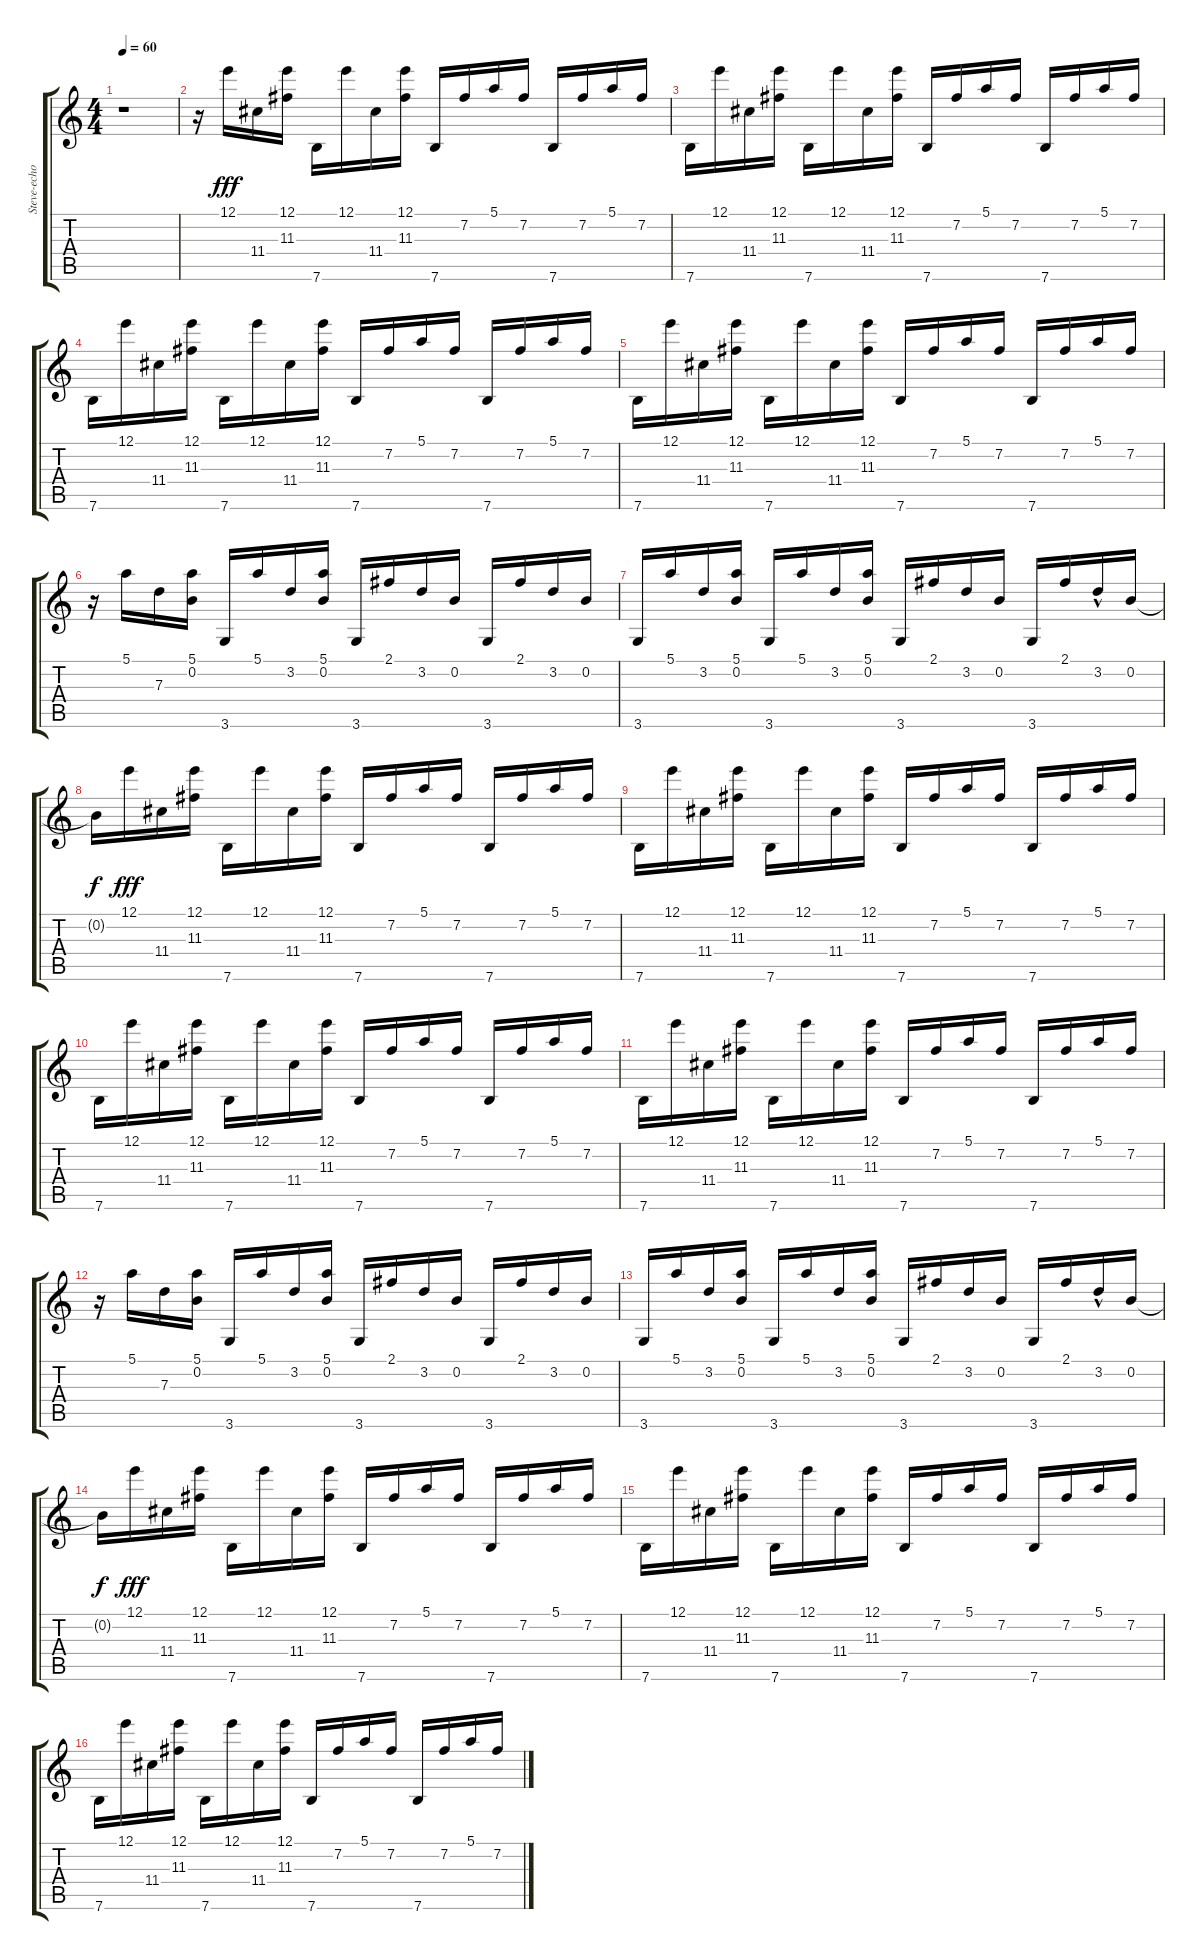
\track ("Steve-echo" "Steve-echo") {instrument electricbasspick}
\staff {score tabs}
\tuning (E4 B3 G3 D3 A2 E2) {hide}
\ts (4 4)
\tempo 60
\clef g2
\ks c
r.1{dy fff instrument electricbasspick} |
r.16 12.1.16{balance 1} 11.4.16 (12.1 11.3).16 7.6.16 12.1.16 11.4.16 (12.1 11.3).16 7.6.16 7.2.16 5.1.16 7.2.16 7.6.16 7.2.16 5.1.16 7.2.16 |
7.6.16 12.1.16 11.4.16 (12.1 11.3).16 7.6.16 12.1.16 11.4.16 (12.1 11.3).16 7.6.16 7.2.16 5.1.16 7.2.16 7.6.16 7.2.16 5.1.16 7.2.16 |
7.6.16 12.1.16 11.4.16 (12.1 11.3).16 7.6.16 12.1.16 11.4.16 (12.1 11.3).16 7.6.16 7.2.16 5.1.16 7.2.16 7.6.16 7.2.16 5.1.16 7.2.16 |
7.6.16 12.1.16 11.4.16 (12.1 11.3).16 7.6.16 12.1.16 11.4.16 (12.1 11.3).16 7.6.16 7.2.16 5.1.16 7.2.16 7.6.16 7.2.16 5.1.16 7.2.16 |
r.16 5.1.16 7.3.16 (5.1 0.2).16 3.6.16 5.1.16 3.2.16 (5.1 0.2).16 3.6.16 2.1.16 3.2.16 0.2.16 3.6.16 2.1.16 3.2.16 0.2.16 |
3.6.16 5.1.16 3.2.16 (5.1 0.2).16 3.6.16 5.1.16 3.2.16 (5.1 0.2).16 3.6.16 2.1.16 3.2.16 0.2.16 3.6.16 2.1.16 3.2{hac}.16 0.2.16 |
0.2{t}.16{dy f} 12.1.16{dy fff} 11.4.16 (12.1 11.3).16 7.6.16 12.1.16 11.4.16 (12.1 11.3).16 7.6.16 7.2.16 5.1.16 7.2.16 7.6.16 7.2.16 5.1.16 7.2.16 |
7.6.16 12.1.16 11.4.16 (12.1 11.3).16 7.6.16 12.1.16 11.4.16 (12.1 11.3).16 7.6.16 7.2.16 5.1.16 7.2.16 7.6.16 7.2.16 5.1.16 7.2.16 |
7.6.16 12.1.16 11.4.16 (12.1 11.3).16 7.6.16 12.1.16 11.4.16 (12.1 11.3).16 7.6.16 7.2.16 5.1.16 7.2.16 7.6.16 7.2.16 5.1.16 7.2.16 |
7.6.16 12.1.16 11.4.16 (12.1 11.3).16 7.6.16 12.1.16 11.4.16 (12.1 11.3).16 7.6.16 7.2.16 5.1.16 7.2.16 7.6.16 7.2.16 5.1.16 7.2.16 |
r.16 5.1.16 7.3.16 (5.1 0.2).16 3.6.16 5.1.16 3.2.16 (5.1 0.2).16 3.6.16 2.1.16 3.2.16 0.2.16 3.6.16 2.1.16 3.2.16 0.2.16 |
3.6.16 5.1.16 3.2.16 (5.1 0.2).16 3.6.16 5.1.16 3.2.16 (5.1 0.2).16 3.6.16 2.1.16 3.2.16 0.2.16 3.6.16 2.1.16 3.2{hac}.16 0.2.16 |
0.2{t}.16{dy f} 12.1.16{dy fff} 11.4.16 (12.1 11.3).16 7.6.16 12.1.16 11.4.16 (12.1 11.3).16 7.6.16 7.2.16 5.1.16 7.2.16 7.6.16 7.2.16 5.1.16 7.2.16 |
7.6.16 12.1.16 11.4.16 (12.1 11.3).16 7.6.16 12.1.16 11.4.16 (12.1 11.3).16 7.6.16 7.2.16 5.1.16 7.2.16 7.6.16 7.2.16 5.1.16 7.2.16 |
7.6.16 12.1.16 11.4.16 (12.1 11.3).16 7.6.16 12.1.16 11.4.16 (12.1 11.3).16 7.6.16 7.2.16 5.1.16 7.2.16 7.6.16 7.2.16 5.1.16 7.2.16
